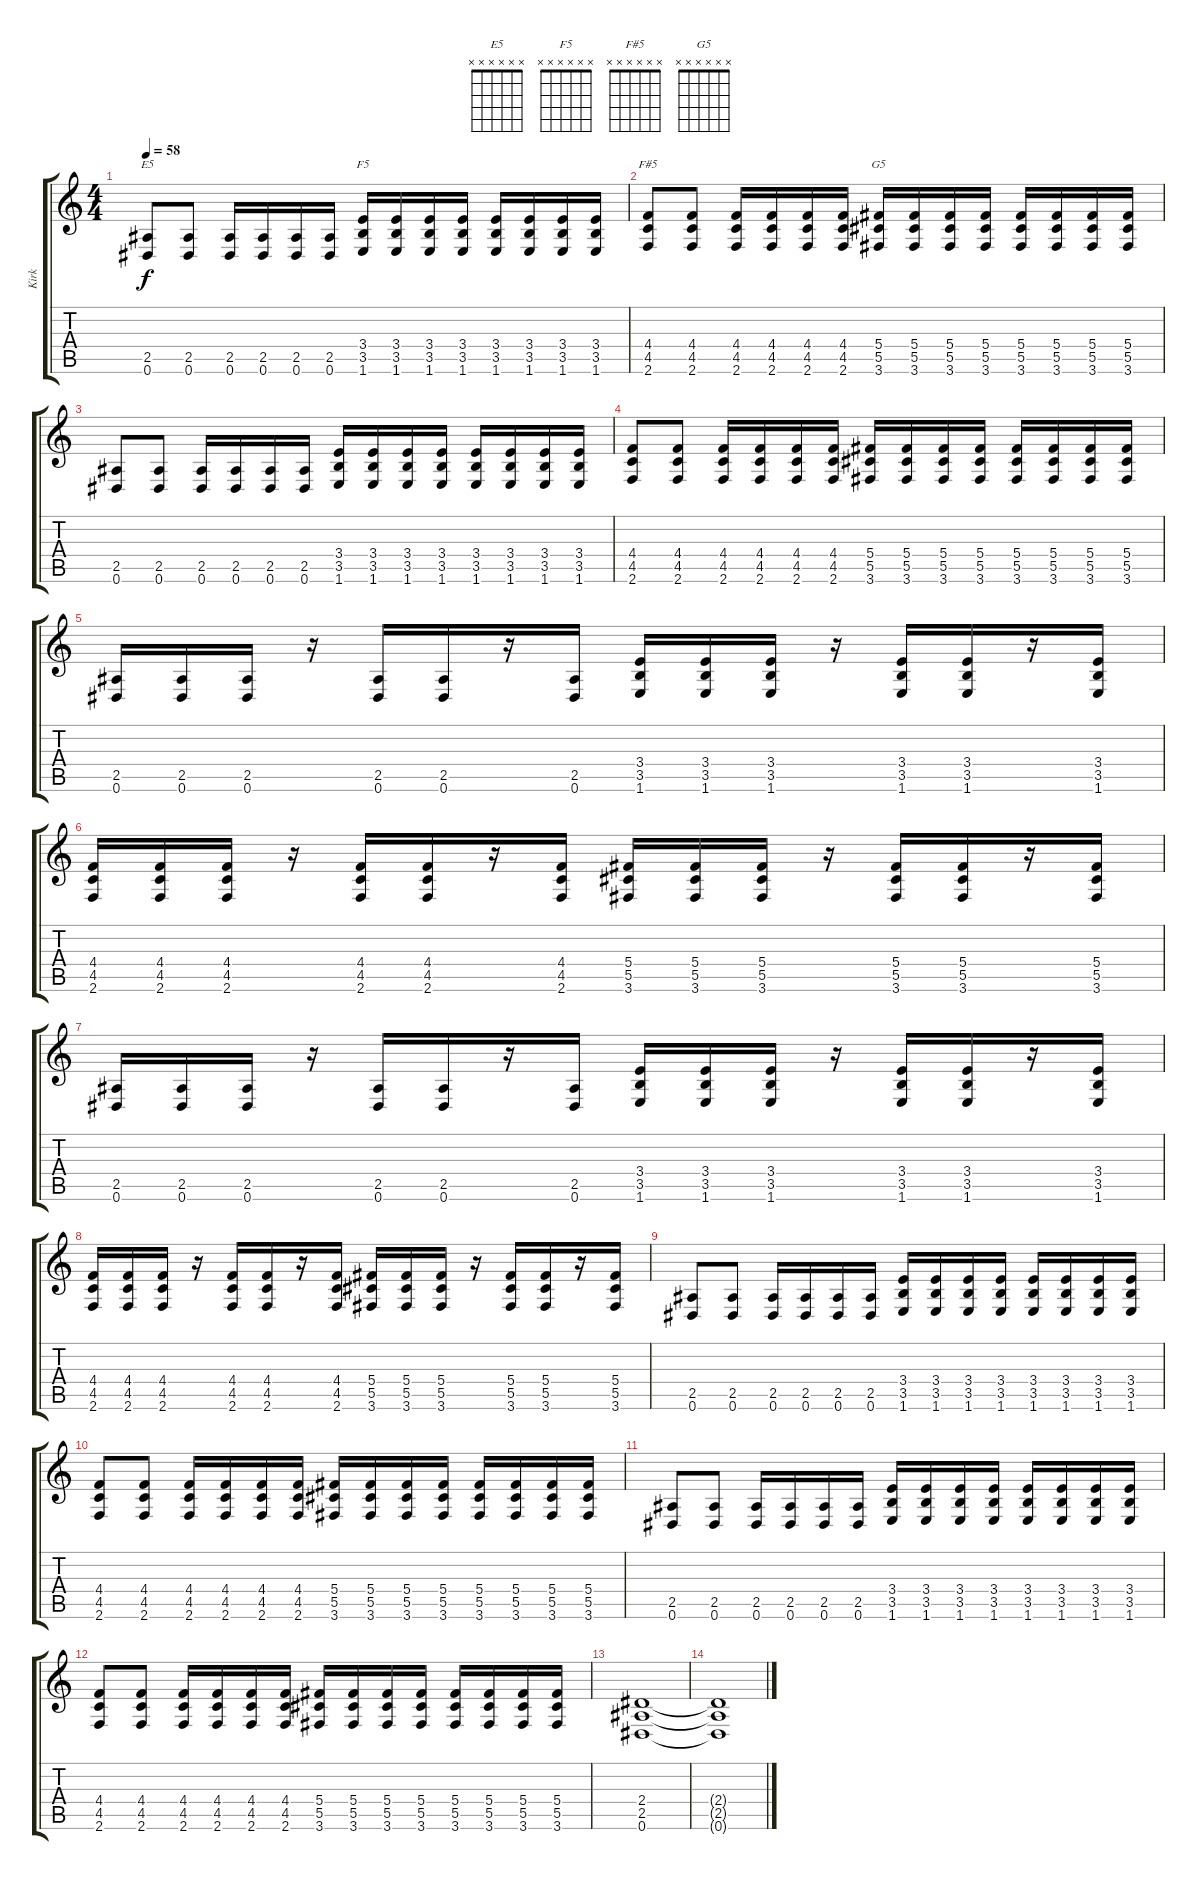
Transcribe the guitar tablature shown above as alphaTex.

\track ("Kirk " "Kirk ") {instrument distortionguitar}
\staff {score tabs}
\tuning (Eb4 Bb3 Gb3 Db3 Ab2 Eb2) {hide}
\chord ("E5" x x x x x x)
\chord ("F5" x x x x x x)
\chord ("F#5" x x x x x x)
\chord ("G5" x x x x x x)
\ts (4 4)
\tempo 58
\clef g2
\ks c
(2.5 0.6).8{ch "E5" dy f} (2.5 0.6).8 (2.5 0.6).16 (2.5 0.6).16 (2.5 0.6).16 (2.5 0.6).16 (3.4 3.5 1.6).16{ch "F5"} (3.4 3.5 1.6).16 (3.4 3.5 1.6).16 (3.4 3.5 1.6).16 (3.4 3.5 1.6).16 (3.4 3.5 1.6).16 (3.4 3.5 1.6).16 (3.4 3.5 1.6).16 |
(4.4 4.5 2.6).8{ch "F#5"} (4.4 4.5 2.6).8 (4.4 4.5 2.6).16 (4.4 4.5 2.6).16 (4.4 4.5 2.6).16 (4.4 4.5 2.6).16 (5.4 5.5 3.6).16{ch "G5"} (5.4 5.5 3.6).16 (5.4 5.5 3.6).16 (5.4 5.5 3.6).16 (5.4 5.5 3.6).16 (5.4 5.5 3.6).16 (5.4 5.5 3.6).16 (5.4 5.5 3.6).16 |
(2.5 0.6).8 (2.5 0.6).8 (2.5 0.6).16 (2.5 0.6).16 (2.5 0.6).16 (2.5 0.6).16 (3.4 3.5 1.6).16 (3.4 3.5 1.6).16 (3.4 3.5 1.6).16 (3.4 3.5 1.6).16 (3.4 3.5 1.6).16 (3.4 3.5 1.6).16 (3.4 3.5 1.6).16 (3.4 3.5 1.6).16 |
(4.4 4.5 2.6).8 (4.4 4.5 2.6).8 (4.4 4.5 2.6).16 (4.4 4.5 2.6).16 (4.4 4.5 2.6).16 (4.4 4.5 2.6).16 (5.4 5.5 3.6).16 (5.4 5.5 3.6).16 (5.4 5.5 3.6).16 (5.4 5.5 3.6).16 (5.4 5.5 3.6).16 (5.4 5.5 3.6).16 (5.4 5.5 3.6).16 (5.4 5.5 3.6).16 |
(2.5 0.6).16 (2.5 0.6).16 (2.5 0.6).16 r.16 (2.5 0.6).16 (2.5 0.6).16 r.16 (2.5 0.6).16 (3.4 3.5 1.6).16 (3.4 3.5 1.6).16 (3.4 3.5 1.6).16 r.16 (3.4 3.5 1.6).16 (3.4 3.5 1.6).16 r.16 (3.4 3.5 1.6).16 |
(4.4 4.5 2.6).16 (4.4 4.5 2.6).16 (4.4 4.5 2.6).16 r.16 (4.4 4.5 2.6).16 (4.4 4.5 2.6).16 r.16 (4.4 4.5 2.6).16 (5.4 5.5 3.6).16 (5.4 5.5 3.6).16 (5.4 5.5 3.6).16 r.16 (5.4 5.5 3.6).16 (5.4 5.5 3.6).16 r.16 (5.4 5.5 3.6).16 |
(2.5 0.6).16 (2.5 0.6).16 (2.5 0.6).16 r.16 (2.5 0.6).16 (2.5 0.6).16 r.16 (2.5 0.6).16 (3.4 3.5 1.6).16 (3.4 3.5 1.6).16 (3.4 3.5 1.6).16 r.16 (3.4 3.5 1.6).16 (3.4 3.5 1.6).16 r.16 (3.4 3.5 1.6).16 |
(4.4 4.5 2.6).16 (4.4 4.5 2.6).16 (4.4 4.5 2.6).16 r.16 (4.4 4.5 2.6).16 (4.4 4.5 2.6).16 r.16 (4.4 4.5 2.6).16 (5.4 5.5 3.6).16 (5.4 5.5 3.6).16 (5.4 5.5 3.6).16 r.16 (5.4 5.5 3.6).16 (5.4 5.5 3.6).16 r.16 (5.4 5.5 3.6).16 |
(2.5 0.6).8 (2.5 0.6).8 (2.5 0.6).16 (2.5 0.6).16 (2.5 0.6).16 (2.5 0.6).16 (3.4 3.5 1.6).16 (3.4 3.5 1.6).16 (3.4 3.5 1.6).16 (3.4 3.5 1.6).16 (3.4 3.5 1.6).16 (3.4 3.5 1.6).16 (3.4 3.5 1.6).16 (3.4 3.5 1.6).16 |
(4.4 4.5 2.6).8 (4.4 4.5 2.6).8 (4.4 4.5 2.6).16 (4.4 4.5 2.6).16 (4.4 4.5 2.6).16 (4.4 4.5 2.6).16 (5.4 5.5 3.6).16 (5.4 5.5 3.6).16 (5.4 5.5 3.6).16 (5.4 5.5 3.6).16 (5.4 5.5 3.6).16 (5.4 5.5 3.6).16 (5.4 5.5 3.6).16 (5.4 5.5 3.6).16 |
(2.5 0.6).8 (2.5 0.6).8 (2.5 0.6).16 (2.5 0.6).16 (2.5 0.6).16 (2.5 0.6).16 (3.4 3.5 1.6).16 (3.4 3.5 1.6).16 (3.4 3.5 1.6).16 (3.4 3.5 1.6).16 (3.4 3.5 1.6).16 (3.4 3.5 1.6).16 (3.4 3.5 1.6).16 (3.4 3.5 1.6).16 |
(4.4 4.5 2.6).8 (4.4 4.5 2.6).8 (4.4 4.5 2.6).16 (4.4 4.5 2.6).16 (4.4 4.5 2.6).16 (4.4 4.5 2.6).16 (5.4 5.5 3.6).16 (5.4 5.5 3.6).16 (5.4 5.5 3.6).16 (5.4 5.5 3.6).16 (5.4 5.5 3.6).16 (5.4 5.5 3.6).16 (5.4 5.5 3.6).16 (5.4 5.5 3.6).16 |
(2.4 2.5 0.6).1 |
(2.4{t} 2.5{t} 0.6{t}).1
